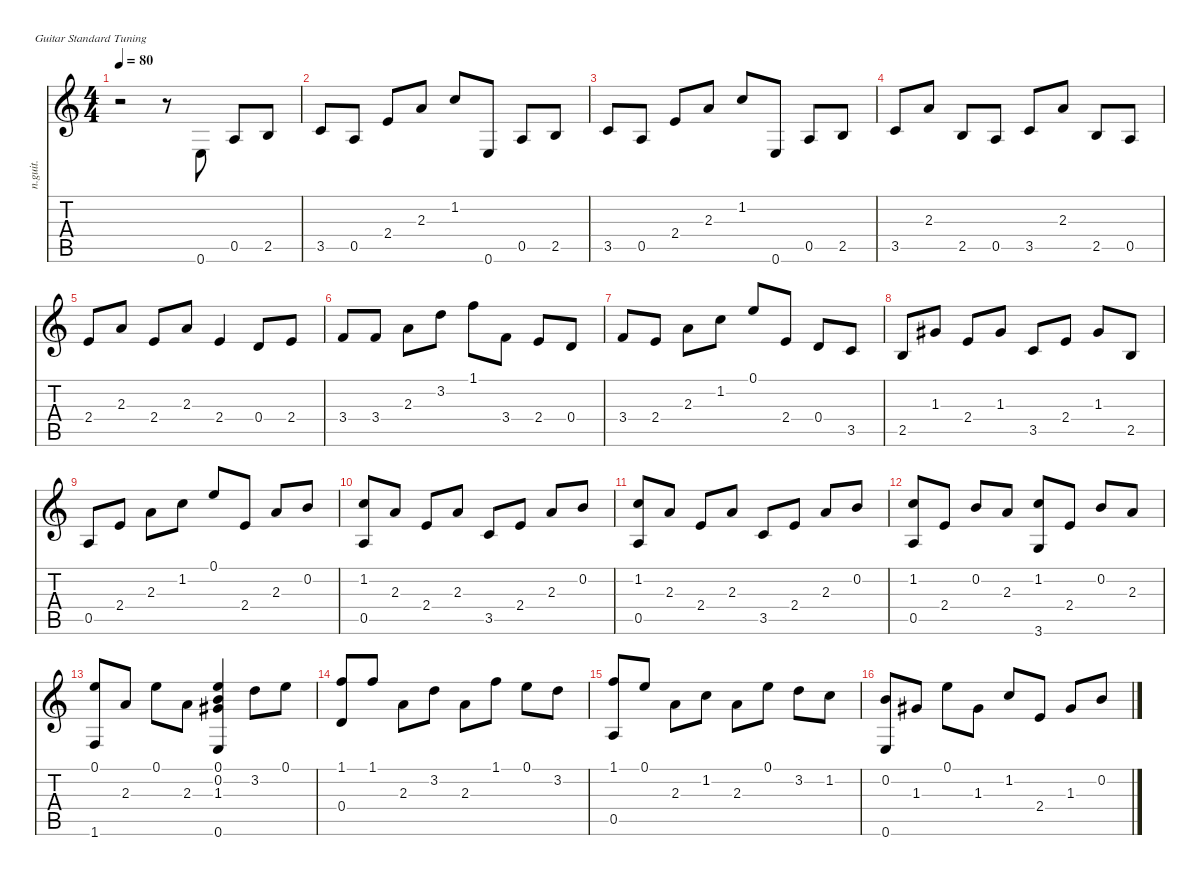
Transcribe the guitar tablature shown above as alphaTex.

\defaultSystemsLayout 4
\hideDynamics
\bracketExtendMode nobrackets
\otherSystemsTrackNameOrientation horizontal
\track ("Nylon Guitar" "n.guit.") {instrument acousticguitarnylon}
\staff {score tabs}
\tuning (E4 B3 G3 D3 A2 E2)
\ts (4 4)
\tempo 80
\clef g2
\ks c
r.2{dy mf instrument acousticguitarnylon beam Down} r.8{beam Down} 0.6.8{beam Up} 0.5.8{beam Up} 2.5.8{beam Up} |
3.5.8{beam Up} 0.5.8{beam Up} 2.4.8{beam Up} 2.3.8{beam Up} 1.2.8{beam Up} 0.6.8{beam Up} 0.5.8{beam Up} 2.5.8{beam Up} |
3.5.8{beam Up} 0.5.8{beam Up} 2.4.8{beam Up} 2.3.8{beam Up} 1.2.8{beam Up} 0.6.8{beam Up} 0.5.8{beam Up} 2.5.8{beam Up} |
3.5.8{beam Up} 2.3.8{beam Up} 2.5.8{beam Up} 0.5.8{beam Up} 3.5.8{beam Up} 2.3.8{beam Up} 2.5.8{beam Up} 0.5.8{beam Up} |
2.4.8{beam Up} 2.3.8{beam Up} 2.4.8{beam Up} 2.3.8{beam Up} 2.4.4{beam Up} 0.4.8{beam Up} 2.4.8{beam Up} |
3.4.8{beam Up} 3.4.8{beam Up} 2.3.8{beam Down} 3.2.8{beam Down} 1.1.8{beam Down} 3.4.8{beam Down} 2.4.8{beam Up} 0.4.8{beam Up} |
3.4.8{beam Up} 2.4.8{beam Up} 2.3.8{beam Down} 1.2.8{beam Down} 0.1.8{beam Up} 2.4.8{beam Up} 0.4.8{beam Up} 3.5.8{beam Up} |
2.5.8{beam Up} 1.3{acc #}.8{beam Up} 2.4.8{beam Up} 1.3{acc #}.8{beam Up} 3.5.8{beam Up} 2.4.8{beam Up} 1.3{acc #}.8{beam Up} 2.5.8{beam Up} |
0.5.8{beam Up} 2.4.8{beam Up} 2.3.8{beam Down} 1.2.8{beam Down} 0.1.8{beam Up} 2.4.8{beam Up} 2.3.8{beam Up} 0.2.8{beam Up} |
(1.2 0.5).8{beam Up} 2.3.8{beam Up} 2.4.8{beam Up} 2.3.8{beam Up} 3.5.8{beam Up} 2.4.8{beam Up} 2.3.8{beam Up} 0.2.8{beam Up} |
(1.2 0.5).8{beam Up} 2.3.8{beam Up} 2.4.8{beam Up} 2.3.8{beam Up} 3.5.8{beam Up} 2.4.8{beam Up} 2.3.8{beam Up} 0.2.8{beam Up} |
(1.2 0.5).8{beam Up} 2.4.8{beam Up} 0.2.8{beam Up} 2.3.8{beam Up} (1.2 3.6).8{beam Up} 2.4.8{beam Up} 0.2.8{beam Up} 2.3.8{beam Up} |
(0.1 1.6).8{beam Up} 2.3.8{beam Up} 0.1.8{beam Down} 2.3.8{beam Down} (1.3{acc #} 0.2 0.1 0.6).4{beam Up} 3.2.8{beam Down} 0.1.8{beam Down} |
(1.1 0.4).8{beam Up} 1.1.8{beam Up} 2.3.8{beam Down} 3.2.8{beam Down} 2.3.8{beam Down} 1.1.8{beam Down} 0.1.8{beam Down} 3.2.8{beam Down} |
(1.1 0.5).8{beam Up} 0.1.8{beam Up} 2.3.8{beam Down} 1.2.8{beam Down} 2.3.8{beam Down} 0.1.8{beam Down} 3.2.8{beam Down} 1.2.8{beam Down} |
(0.2 0.6).8{beam Up} 1.3{acc #}.8{beam Up} 0.1.8{beam Down} 1.3{acc #}.8{beam Down} 1.2.8{beam Up} 2.4.8{beam Up} 1.3{acc #}.8{beam Up} 0.2.8{beam Up}
